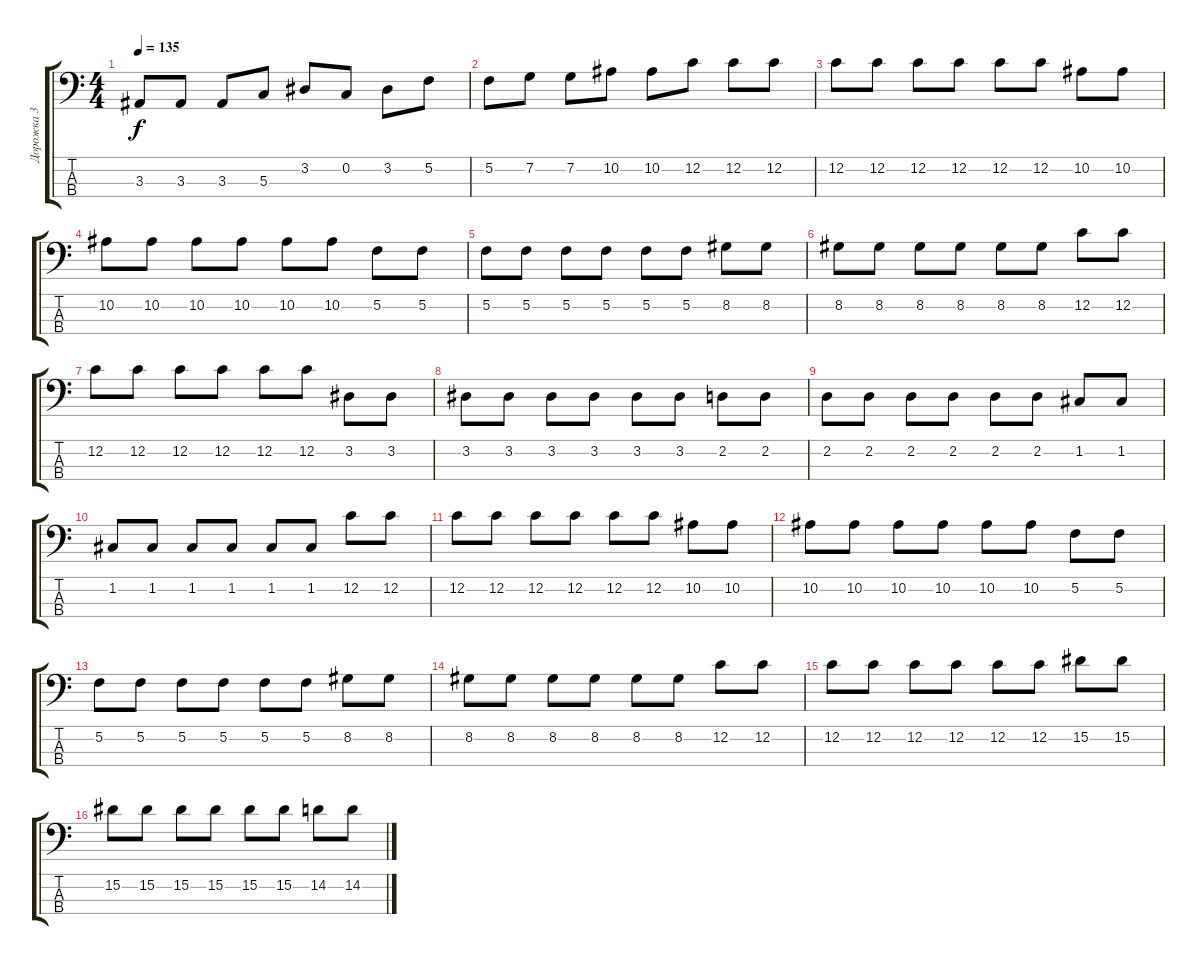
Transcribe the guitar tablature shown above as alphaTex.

\track ("Дорожка 3" "Дорожка 3") {instrument electricbassfinger}
\staff {score tabs}
\tuning (F2 C2 G1 C1) {hide}
\ts (4 4)
\tempo 135
\clef f4
\ks c
3.3.8{dy f} 3.3.8 3.3.8 5.3.8 3.2.8 0.2.8 3.2.8 5.2.8 |
5.2.8 7.2.8 7.2.8 10.2.8 10.2.8 12.2.8 12.2.8 12.2.8 |
12.2.8 12.2.8 12.2.8 12.2.8 12.2.8 12.2.8 10.2.8 10.2.8 |
10.2.8 10.2.8 10.2.8 10.2.8 10.2.8 10.2.8 5.2.8 5.2.8 |
5.2.8 5.2.8 5.2.8 5.2.8 5.2.8 5.2.8 8.2.8 8.2.8 |
8.2.8 8.2.8 8.2.8 8.2.8 8.2.8 8.2.8 12.2.8 12.2.8 |
12.2.8 12.2.8 12.2.8 12.2.8 12.2.8 12.2.8 3.2.8 3.2.8 |
3.2.8 3.2.8 3.2.8 3.2.8 3.2.8 3.2.8 2.2.8 2.2.8 |
2.2.8 2.2.8 2.2.8 2.2.8 2.2.8 2.2.8 1.2.8 1.2.8 |
1.2.8 1.2.8 1.2.8 1.2.8 1.2.8 1.2.8 12.2.8 12.2.8 |
12.2.8 12.2.8 12.2.8 12.2.8 12.2.8 12.2.8 10.2.8 10.2.8 |
10.2.8 10.2.8 10.2.8 10.2.8 10.2.8 10.2.8 5.2.8 5.2.8 |
5.2.8 5.2.8 5.2.8 5.2.8 5.2.8 5.2.8 8.2.8 8.2.8 |
8.2.8 8.2.8 8.2.8 8.2.8 8.2.8 8.2.8 12.2.8 12.2.8 |
12.2.8 12.2.8 12.2.8 12.2.8 12.2.8 12.2.8 15.2.8 15.2.8 |
15.2.8 15.2.8 15.2.8 15.2.8 15.2.8 15.2.8 14.2.8 14.2.8
